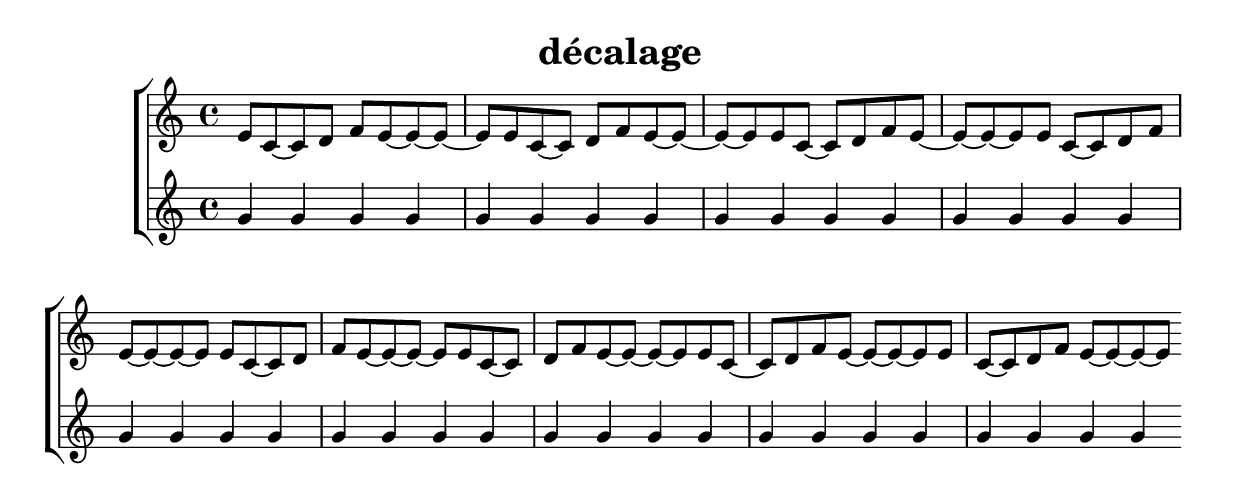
\version "2.12.3"

\include "italiano.ly"


\header {
  title = "décalage"
}

\score {



 \new ChoirStaff << 
\new Staff 
{

\relative do' {
\clef treble

mi8 do ~ do re fa mi ~ mi ~ mi
~ mi
mi8 do ~ do re fa mi ~ mi ~ mi
~ mi

mi8 do ~ do re fa mi ~ mi ~ mi
~ mi

mi8 do ~ do re fa mi ~ mi ~ mi
~ mi

mi8 do ~ do re fa mi ~ mi ~ mi
~ mi

mi8 do ~ do re fa mi ~ mi ~ mi
~ mi

mi8 do ~ do re fa mi ~ mi ~ mi
~ mi

mi8 do ~ do re fa mi ~ mi ~ mi
~ mi

\bar ":|"


}
}
\new Staff 
{

\relative do'' {
\clef treble
sol4 sol4 sol4 sol4 sol4 sol4 sol4 sol4 sol4
 sol4 sol4 sol4 sol4 sol4 sol4 sol4 sol4 sol4 
  sol4 sol4 sol4 sol4 sol4 sol4 sol4 sol4 sol4 
  sol4 sol4 sol4 sol4 sol4 sol4 sol4 sol4 sol4
}  
}
>>
\layout {
  \context {
    \Score
    \remove "Bar_number_engraver"
  }
}

  \midi {
    \context {
      \Score
      tempoWholesPerMinute = #(ly:make-moment 150 4)
      }
    }
}

